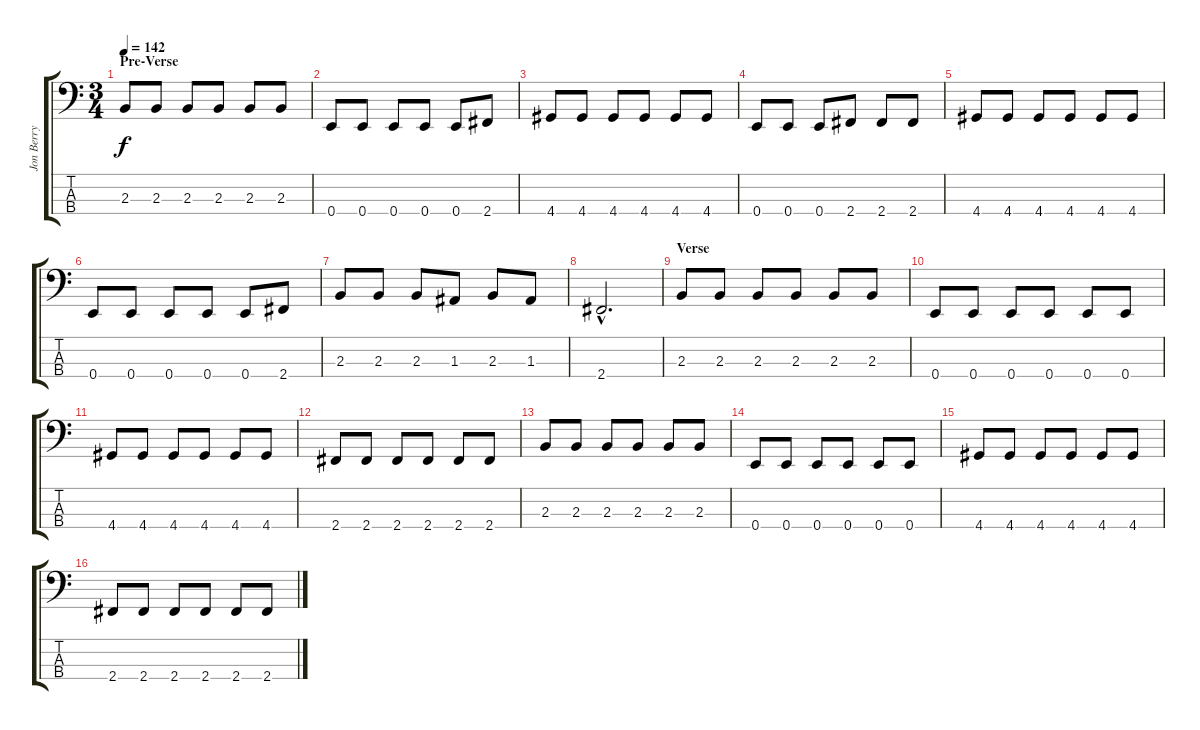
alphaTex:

\track ("Jon Berry" "Jon Berry") {instrument electricbasspick}
\staff {score tabs}
\tuning (G2 D2 A1 E1) {hide}
\ts (3 4)
\section ("" "Pre-Verse")
\tempo 142
\clef f4
\ks c
2.3.8{dy f} 2.3.8 2.3.8 2.3.8 2.3.8 2.3.8 |
0.4.8 0.4.8 0.4.8 0.4.8 0.4.8 2.4.8 |
4.4.8 4.4.8 4.4.8 4.4.8 4.4.8 4.4.8 |
0.4.8 0.4.8 0.4.8 2.4.8 2.4.8 2.4.8 |
4.4.8 4.4.8 4.4.8 4.4.8 4.4.8 4.4.8 |
0.4.8 0.4.8 0.4.8 0.4.8 0.4.8 2.4.8 |
2.3.8 2.3.8 2.3.8 1.3.8 2.3.8 1.3.8 |
2.4{hac}.2{d} |
\section ("" "Verse")
2.3.8 2.3.8 2.3.8 2.3.8 2.3.8 2.3.8 |
0.4.8 0.4.8 0.4.8 0.4.8 0.4.8 0.4.8 |
4.4.8 4.4.8 4.4.8 4.4.8 4.4.8 4.4.8 |
2.4.8 2.4.8 2.4.8 2.4.8 2.4.8 2.4.8 |
2.3.8 2.3.8 2.3.8 2.3.8 2.3.8 2.3.8 |
0.4.8 0.4.8 0.4.8 0.4.8 0.4.8 0.4.8 |
4.4.8 4.4.8 4.4.8 4.4.8 4.4.8 4.4.8 |
2.4.8 2.4.8 2.4.8 2.4.8 2.4.8 2.4.8
